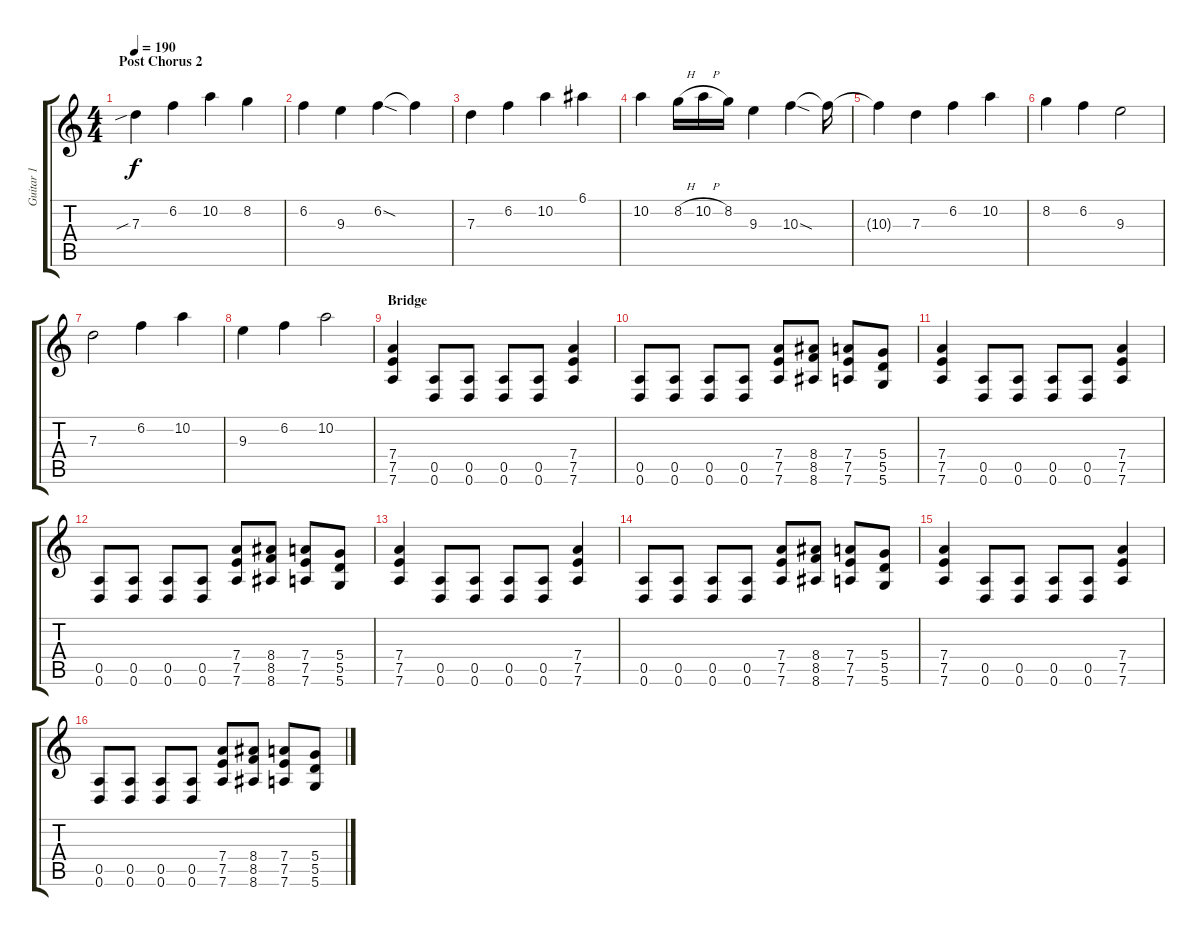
\track ("Guitar 1" "Guitar 1") {instrument distortionguitar}
\staff {score tabs}
\tuning (E4 B3 G3 D3 A2 D2) {hide}
\ts (4 4)
\section ("" "Post Chorus 2")
\tempo 190
\clef g2
\ks c
7.3{sib}.4{dy f} 6.2.4 10.2.4 8.2.4 |
6.2.4 9.3.4 6.2{sod}.4 6.2{t}.4 |
7.3.4 6.2.4 10.2.4 6.1.4 |
10.2.4 8.2{h}.16 10.2{h}.16 8.2.16 9.3.4 10.3{sod}.4 10.3{t}.16 |
10.3{t}.4 7.3.4 6.2.4 10.2.4 |
8.2.4 6.2.4 9.3.2 |
7.3.2 6.2.4 10.2.4 |
9.3.4 6.2.4 10.2.2 |
\section ("" "Bridge")
(7.4 7.5 7.6).4 (0.5 0.6).8 (0.5 0.6).8 (0.5 0.6).8 (0.5 0.6).8 (7.4 7.5 7.6).4 |
(0.5 0.6).8 (0.5 0.6).8 (0.5 0.6).8 (0.5 0.6).8 (7.4 7.5 7.6).8 (8.4 8.5 8.6).8 (7.4 7.5 7.6).8 (5.4 5.5 5.6).8 |
(7.4 7.5 7.6).4 (0.5 0.6).8 (0.5 0.6).8 (0.5 0.6).8 (0.5 0.6).8 (7.4 7.5 7.6).4 |
(0.5 0.6).8 (0.5 0.6).8 (0.5 0.6).8 (0.5 0.6).8 (7.4 7.5 7.6).8 (8.4 8.5 8.6).8 (7.4 7.5 7.6).8 (5.4 5.5 5.6).8 |
(7.4 7.5 7.6).4 (0.5 0.6).8 (0.5 0.6).8 (0.5 0.6).8 (0.5 0.6).8 (7.4 7.5 7.6).4 |
(0.5 0.6).8 (0.5 0.6).8 (0.5 0.6).8 (0.5 0.6).8 (7.4 7.5 7.6).8 (8.4 8.5 8.6).8 (7.4 7.5 7.6).8 (5.4 5.5 5.6).8 |
(7.4 7.5 7.6).4 (0.5 0.6).8 (0.5 0.6).8 (0.5 0.6).8 (0.5 0.6).8 (7.4 7.5 7.6).4 |
(0.5 0.6).8 (0.5 0.6).8 (0.5 0.6).8 (0.5 0.6).8 (7.4 7.5 7.6).8 (8.4 8.5 8.6).8 (7.4 7.5 7.6).8 (5.4 5.5 5.6).8
